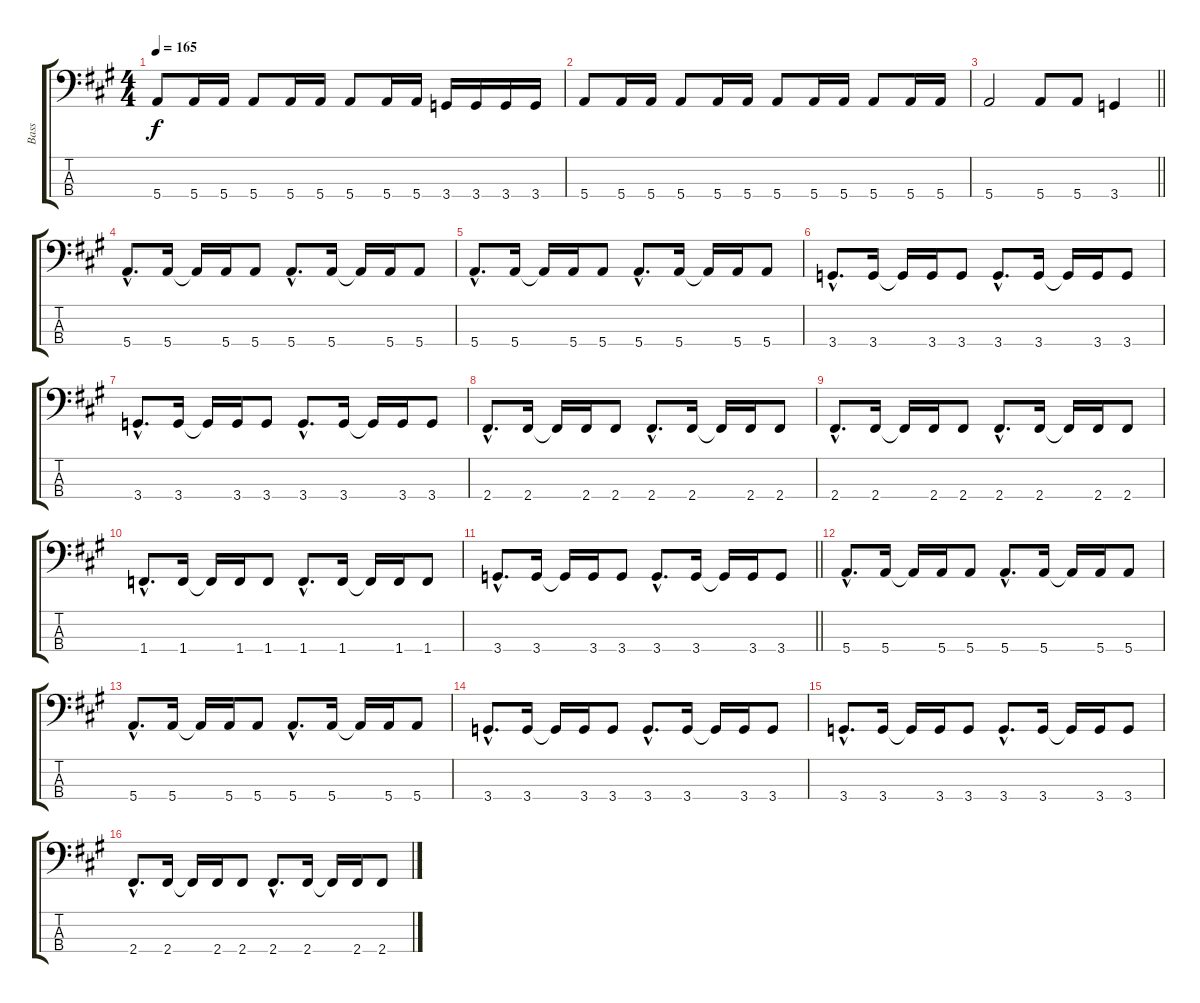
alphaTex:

\track ("Bass" "Bass") {instrument electricbasspick}
\staff {score tabs}
\tuning (G2 D2 A1 E1) {hide}
\ts (4 4)
\tempo 165
\clef f4
\ks a
5.4.8{dy f} 5.4.16 5.4.16 5.4.8 5.4.16 5.4.16 5.4.8 5.4.16 5.4.16 3.4.16 3.4.16 3.4.16 3.4.16 |
5.4.8 5.4.16 5.4.16 5.4.8 5.4.16 5.4.16 5.4.8 5.4.16 5.4.16 5.4.8 5.4.16 5.4.16 |
\barLineRight lightlight
5.4.2 5.4.8 5.4.8 3.4.4 |
5.4{hac}.8{d} 5.4.16 5.4{t}.16 5.4.16 5.4.8 5.4{hac}.8{d} 5.4.16 5.4{t}.16 5.4.16 5.4.8 |
5.4{hac}.8{d} 5.4.16 5.4{t}.16 5.4.16 5.4.8 5.4{hac}.8{d} 5.4.16 5.4{t}.16 5.4.16 5.4.8 |
3.4{hac}.8{d} 3.4.16 3.4{t}.16 3.4.16 3.4.8 3.4{hac}.8{d} 3.4.16 3.4{t}.16 3.4.16 3.4.8 |
3.4{hac}.8{d} 3.4.16 3.4{t}.16 3.4.16 3.4.8 3.4{hac}.8{d} 3.4.16 3.4{t}.16 3.4.16 3.4.8 |
2.4{hac}.8{d} 2.4.16 2.4{t}.16 2.4.16 2.4.8 2.4{hac}.8{d} 2.4.16 2.4{t}.16 2.4.16 2.4.8 |
2.4{hac}.8{d} 2.4.16 2.4{t}.16 2.4.16 2.4.8 2.4{hac}.8{d} 2.4.16 2.4{t}.16 2.4.16 2.4.8 |
1.4{hac}.8{d} 1.4.16 1.4{t}.16 1.4.16 1.4.8 1.4{hac}.8{d} 1.4.16 1.4{t}.16 1.4.16 1.4.8 |
\barLineRight lightlight
3.4{hac}.8{d} 3.4.16 3.4{t}.16 3.4.16 3.4.8 3.4{hac}.8{d} 3.4.16 3.4{t}.16 3.4.16 3.4.8 |
5.4{hac}.8{d} 5.4.16 5.4{t}.16 5.4.16 5.4.8 5.4{hac}.8{d} 5.4.16 5.4{t}.16 5.4.16 5.4.8 |
5.4{hac}.8{d} 5.4.16 5.4{t}.16 5.4.16 5.4.8 5.4{hac}.8{d} 5.4.16 5.4{t}.16 5.4.16 5.4.8 |
3.4{hac}.8{d} 3.4.16 3.4{t}.16 3.4.16 3.4.8 3.4{hac}.8{d} 3.4.16 3.4{t}.16 3.4.16 3.4.8 |
3.4{hac}.8{d} 3.4.16 3.4{t}.16 3.4.16 3.4.8 3.4{hac}.8{d} 3.4.16 3.4{t}.16 3.4.16 3.4.8 |
2.4{hac}.8{d} 2.4.16 2.4{t}.16 2.4.16 2.4.8 2.4{hac}.8{d} 2.4.16 2.4{t}.16 2.4.16 2.4.8
